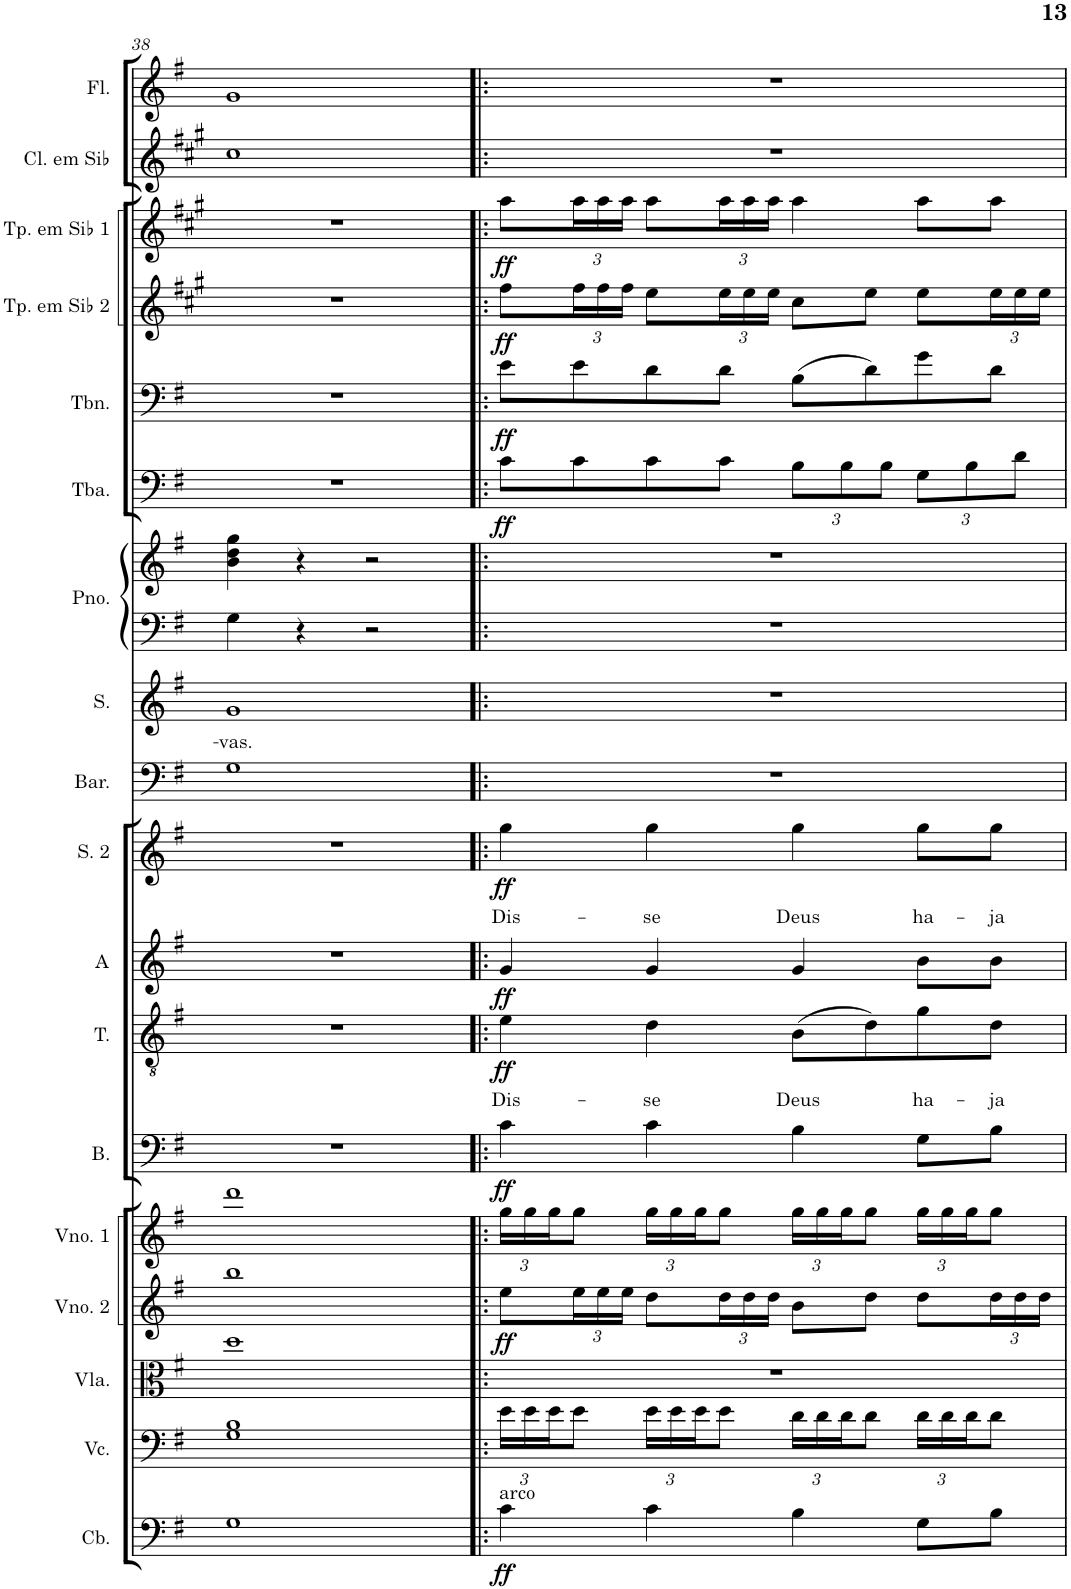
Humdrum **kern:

**kern	**dynam	**kern	**kern	**kern	**dynam	**kern	**kern	**dynam	**kern	**text	**dynam	**kern	**dynam	**kern	**text	**dynam	**kern	**kern	**text	**kern	**kern	**kern	**dynam	**kern	**dynam	**kern	**dynam	**kern	**dynam	**kern	**kern
*part18	*part18	*part17	*part16	*part15	*part15	*part14	*part13	*part13	*part12	*part12	*part12	*part11	*part11	*part10	*part10	*part10	*part9	*part8	*part8	*part7	*part7	*part6	*part6	*part5	*part5	*part4	*part4	*part3	*part3	*part2	*part1
*staff19	*staff19	*staff18	*staff17	*staff16	*staff16	*staff15	*staff14	*staff14	*staff13	*staff13	*staff13	*staff12	*staff12	*staff11	*staff11	*staff11	*staff10	*staff9	*staff9	*staff8	*staff7	*staff6	*staff6	*staff5	*staff5	*staff4	*staff4	*staff3	*staff3	*staff2	*staff1
*I"Contrabaixo	*	*I"Violoncelo	*I"Viola	*I"Violino 2	*	*I"Violino 1	*I"Baixo	*	*I"Tenor	*	*	*I"Alto	*	*I"Soprano 2	*	*	*I"Barítono	*I"Soprano	*	*I"Piano	*	*I"Tuba	*	*I"Trombone	*	*I"Trompete em Sib 2	*	*I"Trompete em Sib 1	*	*I"Clarinete em Sib	*I"Flauta Transversal
*I'Cb.	*	*I'Vc.	*I'Vla.	*I'Vno. 2	*	*I'Vno. 1	*I'B.	*	*I'T.	*	*	*I'A	*	*I'S. 2	*	*	*I'Bar.	*I'S.	*	*I'Pno.	*	*I'Tba.	*	*I'Tbn.	*	*I'Tp. em Sib 2	*	*I'Tp. em Sib 1	*	*I'Cl. em Sib	*I'Fl.
!!LO:PB:g=z
*clefF4	*	*clefF4	*clefC3	*clefG2	*	*clefG2	*clefF4	*	*clefGv2	*	*	*clefG2	*	*clefG2	*	*	*clefF4	*clefG2	*	*clefF4	*clefG2	*clefF4	*	*clefF4	*	*clefG2	*	*clefG2	*	*clefG2	*clefG2
*Trd7c12	*	*	*	*	*	*	*	*	*	*	*	*	*	*	*	*	*	*	*	*	*	*	*	*	*	*Trd1c2	*	*Trd1c2	*	*Trd1c2	*
*k[f#]	*	*k[f#]	*k[f#]	*k[f#]	*	*k[f#]	*k[f#]	*	*k[f#]	*	*	*k[f#]	*	*k[f#]	*	*	*k[f#]	*k[f#]	*	*k[f#]	*k[f#]	*k[f#]	*	*k[f#]	*	*k[f#c#g#]	*	*k[f#c#g#]	*	*k[f#c#g#]	*k[f#]
*M4/4	*	*M4/4	*M4/4	*M4/4	*	*M4/4	*M4/4	*	*M4/4	*	*	*M4/4	*	*M4/4	*	*	*M4/4	*M4/4	*	*M4/4	*M4/4	*M4/4	*	*M4/4	*	*M4/4	*	*M4/4	*	*M4/4	*M4/4
*met(c)	*	*met(c)	*met(c)	*met(c)	*	*met(c)	*met(c)	*	*met(c)	*	*	*met(c)	*	*met(c)	*	*	*met(c)	*met(c)	*	*met(c)	*met(c)	*met(c)	*	*met(c)	*	*met(c)	*	*met(c)	*	*met(c)	*met(c)
=38	=38	=38	=38	=38	=38	=38	=38	=38	=38	=38	=38	=38	=38	=38	=38	=38	=38	=38	=38	=38	=38	=38	=38	=38	=38	=38	=38	=38	=38	=38	=38
!	!	!	!	!	!	!	!	!	!	!	!	!	!	!	!	!	!	!	!LO:LY:b	!	!	!	!	!	!	!	!	!	!	!	!
1G	.	1G 1B	1dd	1bb	.	1ddd	1r	.	1r	.	.	1r	.	1r	.	.	1G	1g	-vas.	4G\	4b\ 4dd\ 4gg\	1r	.	1r	.	1r	.	1r	.	1cc#	1g
.	.	.	.	.	.	.	.	.	.	.	.	.	.	.	.	.	.	.	.	4r	4r	.	.	.	.	.	.	.	.	.	.
.	.	.	.	.	.	.	.	.	.	.	.	.	.	.	.	.	.	.	.	2r	2r	.	.	.	.	.	.	.	.	.	.
=39!|:	=39!|:	=39!|:	=39!|:	=39!|:	=39!|:	=39!|:	=39!|:	=39!|:	=39!|:	=39!|:	=39!|:	=39!|:	=39!|:	=39!|:	=39!|:	=39!|:	=39!|:	=39!|:	=39!|:	=39!|:	=39!|:	=39!|:	=39!|:	=39!|:	=39!|:	=39!|:	=39!|:	=39!|:	=39!|:	=39!|:	=39!|:
*	*	*Xbrackettup	*	*	*	*Xbrackettup	*	*	*	*	*	*	*	*	*	*	*	*	*	*	*	*	*	*	*	*	*	*	*	*	*
!LO:TX:a:t=arco	!	!	!	!	!	!	!	!	!	!	!	!	!	!	!	!	!	!	!	!	!	!	!	!	!	!	!	!	!	!	!
!	!LO:DY:b	!	!	!	!LO:DY:b	!	!	!LO:DY:b	!	!LO:LY:b	!LO:DY:b	!	!LO:DY:b	!	!LO:LY:b	!LO:DY:b	!	!	!	!	!	!	!LO:DY:b	!	!LO:DY:b	!	!LO:DY:b	!	!LO:DY:b	!	!
4c\	ff	24e\LL	1r	8ee\L	ff	24gg\LL	4c\	ff	4e\	Dis-	ff	4g/	ff	4gg\	Dis-	ff	1r	1r	.	1r	1r	8c\L	ff	8e\L	ff	8ff#\L	ff	8aa\L	ff	1r	1r
.	.	24e\	.	.	.	24gg\	.	.	.	.	.	.	.	.	.	.	.	.	.	.	.	.	.	.	.	.	.	.	.	.	.
.	.	24e\J	.	.	.	24gg\J	.	.	.	.	.	.	.	.	.	.	.	.	.	.	.	.	.	.	.	.	.	.	.	.	.
*	*	*	*	*Xbrackettup	*	*	*	*	*	*	*	*	*	*	*	*	*	*	*	*	*	*	*	*	*	*Xbrackettup	*	*Xbrackettup	*	*	*
.	.	8e\J	.	24ee\L	.	8gg\J	.	.	.	.	.	.	.	.	.	.	.	.	.	.	.	8c\	.	8e\	.	24ff#\L	.	24aa\L	.	.	.
.	.	.	.	24ee\	.	.	.	.	.	.	.	.	.	.	.	.	.	.	.	.	.	.	.	.	.	24ff#\	.	24aa\	.	.	.
.	.	.	.	24ee\JJ	.	.	.	.	.	.	.	.	.	.	.	.	.	.	.	.	.	.	.	.	.	24ff#\JJ	.	24aa\JJ	.	.	.
!	!	!	!	!	!	!	!	!	!	!LO:LY:b	!	!	!	!	!LO:LY:b	!	!	!	!	!	!	!	!	!	!	!	!	!	!	!	!
4c\	.	24e\LL	.	8dd\L	.	24gg\LL	4c\	.	4d\	-se	.	4g/	.	4gg\	-se	.	.	.	.	.	.	8c\	.	8d\	.	8ee\L	.	8aa\L	.	.	.
.	.	24e\	.	.	.	24gg\	.	.	.	.	.	.	.	.	.	.	.	.	.	.	.	.	.	.	.	.	.	.	.	.	.
.	.	24e\J	.	.	.	24gg\J	.	.	.	.	.	.	.	.	.	.	.	.	.	.	.	.	.	.	.	.	.	.	.	.	.
.	.	8e\J	.	24dd\L	.	8gg\J	.	.	.	.	.	.	.	.	.	.	.	.	.	.	.	8c\J	.	8d\J	.	24ee\L	.	24aa\L	.	.	.
.	.	.	.	24dd\	.	.	.	.	.	.	.	.	.	.	.	.	.	.	.	.	.	.	.	.	.	24ee\	.	24aa\	.	.	.
.	.	.	.	24dd\JJ	.	.	.	.	.	.	.	.	.	.	.	.	.	.	.	.	.	.	.	.	.	24ee\JJ	.	24aa\JJ	.	.	.
!	!	!	!	!	!	!	!	!	!	!LO:LY:b	!	!	!	!	!LO:LY:b	!	!	!	!	!	!	!	!	!	!	!	!	!	!	!	!
*	*	*	*	*	*	*	*	*	*	*	*	*	*	*	*	*	*	*	*	*	*	*Xbrackettup	*	*	*	*	*	*	*	*	*
4B\	.	24d\LL	.	8b\L	.	24gg\LL	4B\	.	(8B\L	Deus	.	4g/	.	4gg\	Deus	.	.	.	.	.	.	12B\L	.	(8B\L	.	8cc#\L	.	4aa\	.	.	.
.	.	24d\	.	.	.	24gg\	.	.	.	.	.	.	.	.	.	.	.	.	.	.	.	.	.	.	.	.	.	.	.	.	.
.	.	24d\J	.	.	.	24gg\J	.	.	.	.	.	.	.	.	.	.	.	.	.	.	.	12B\	.	.	.	.	.	.	.	.	.
.	.	8d\J	.	8dd\J	.	8gg\J	.	.	8d\)	.	.	.	.	.	.	.	.	.	.	.	.	.	.	8d\)	.	8ee\J	.	.	.	.	.
.	.	.	.	.	.	.	.	.	.	.	.	.	.	.	.	.	.	.	.	.	.	12B\J	.	.	.	.	.	.	.	.	.
!	!	!	!	!	!	!	!	!	!	!LO:LY:b	!	!	!	!	!LO:LY:b	!	!	!	!	!	!	!	!	!	!	!	!	!	!	!	!
8G\L	.	24d\LL	.	8dd\L	.	24gg\LL	8G\L	.	8g\	ha-	.	8b\L	.	8gg\L	ha-	.	.	.	.	.	.	12G\L	.	8g\	.	8ee\L	.	8aa\L	.	.	.
.	.	24d\	.	.	.	24gg\	.	.	.	.	.	.	.	.	.	.	.	.	.	.	.	.	.	.	.	.	.	.	.	.	.
.	.	24d\J	.	.	.	24gg\J	.	.	.	.	.	.	.	.	.	.	.	.	.	.	.	12B\	.	.	.	.	.	.	.	.	.
!	!	!	!	!	!	!	!	!	!	!LO:LY:b	!	!	!	!	!LO:LY:b	!	!	!	!	!	!	!	!	!	!	!	!	!	!	!	!
8B\J	.	8d\J	.	24dd\L	.	8gg\J	8B\J	.	8d\J	-ja	.	8b\J	.	8gg\J	-ja	.	.	.	.	.	.	.	.	8d\J	.	24ee\L	.	8aa\J	.	.	.
.	.	.	.	24dd\	.	.	.	.	.	.	.	.	.	.	.	.	.	.	.	.	.	12d\J	.	.	.	24ee\	.	.	.	.	.
.	.	.	.	24dd\JJ	.	.	.	.	.	.	.	.	.	.	.	.	.	.	.	.	.	.	.	.	.	24ee\JJ	.	.	.	.	.
=	=	=	=	=	=	=	=	=	=	=	=	=	=	=	=	=	=	=	=	=	=	=	=	=	=	=	=	=	=	=	=
*-	*-	*-	*-	*-	*-	*-	*-	*-	*-	*-	*-	*-	*-	*-	*-	*-	*-	*-	*-	*-	*-	*-	*-	*-	*-	*-	*-	*-	*-	*-	*-
